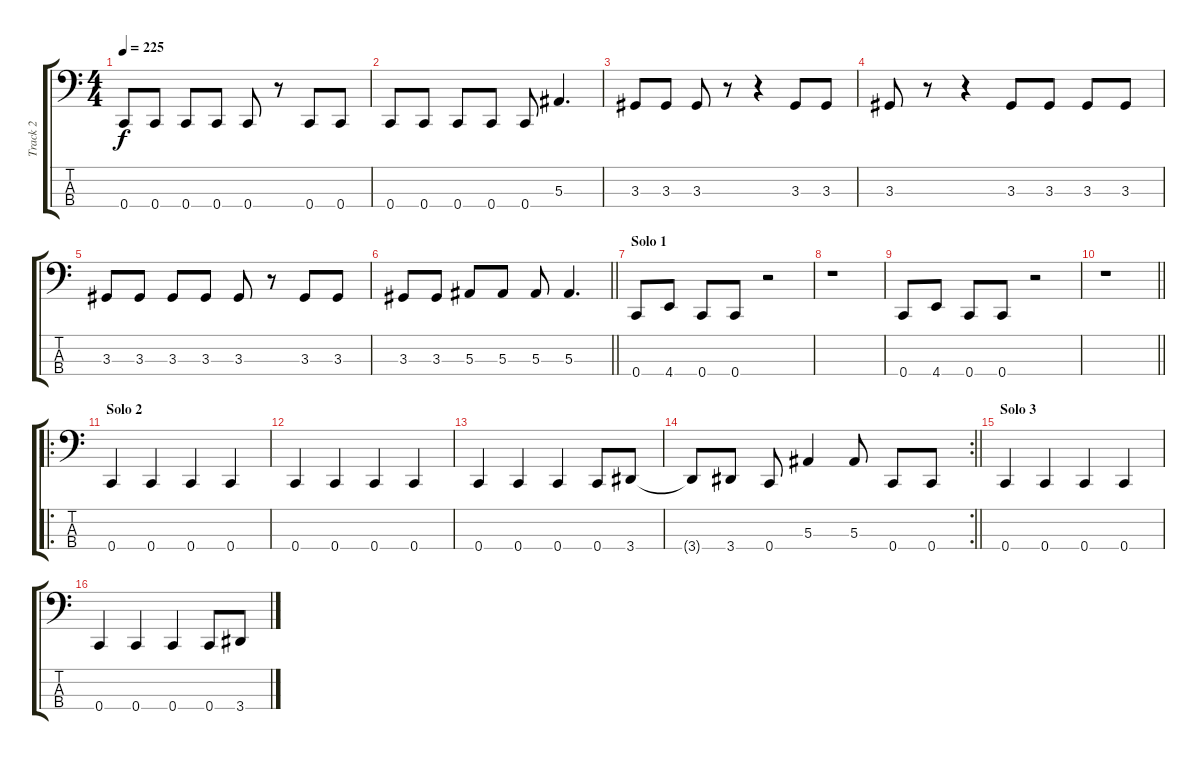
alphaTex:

\track ("Track 2" "Track 2") {instrument electricbassfinger}
\staff {score tabs}
\tuning (Eb2 Bb1 F1 C1) {hide}
\ts (4 4)
\tempo 225
\clef f4
\ks c
0.4.8{dy f} 0.4.8 0.4.8 0.4.8 0.4.8 r.8 0.4.8 0.4.8 |
0.4.8 0.4.8 0.4.8 0.4.8 0.4.8 5.3.4{d} |
3.3.8 3.3.8 3.3.8 r.8 r.4 3.3.8 3.3.8 |
3.3.8 r.8 r.4 3.3.8 3.3.8 3.3.8 3.3.8 |
3.3.8 3.3.8 3.3.8 3.3.8 3.3.8 r.8 3.3.8 3.3.8 |
\barLineRight lightlight
3.3.8 3.3.8 5.3.8 5.3.8 5.3.8 5.3.4{d} |
\section ("" "Solo 1")
0.4.8 4.4.8 0.4.8 0.4.8 r.2 |
r.1 |
0.4.8 4.4.8 0.4.8 0.4.8 r.2 |
\barLineRight lightlight
r.1 |
\ro
\section ("" "Solo 2")
0.4.4 0.4.4 0.4.4 0.4.4 |
0.4.4 0.4.4 0.4.4 0.4.4 |
0.4.4 0.4.4 0.4.4 0.4.8 3.4.8 |
\rc 2
\barLineRight lightlight
3.4{t}.8 3.4.8 0.4.8 5.3.4 5.3.8 0.4.8 0.4.8 |
\section ("" "Solo 3")
0.4.4 0.4.4 0.4.4 0.4.4 |
0.4.4 0.4.4 0.4.4 0.4.8 3.4.8
